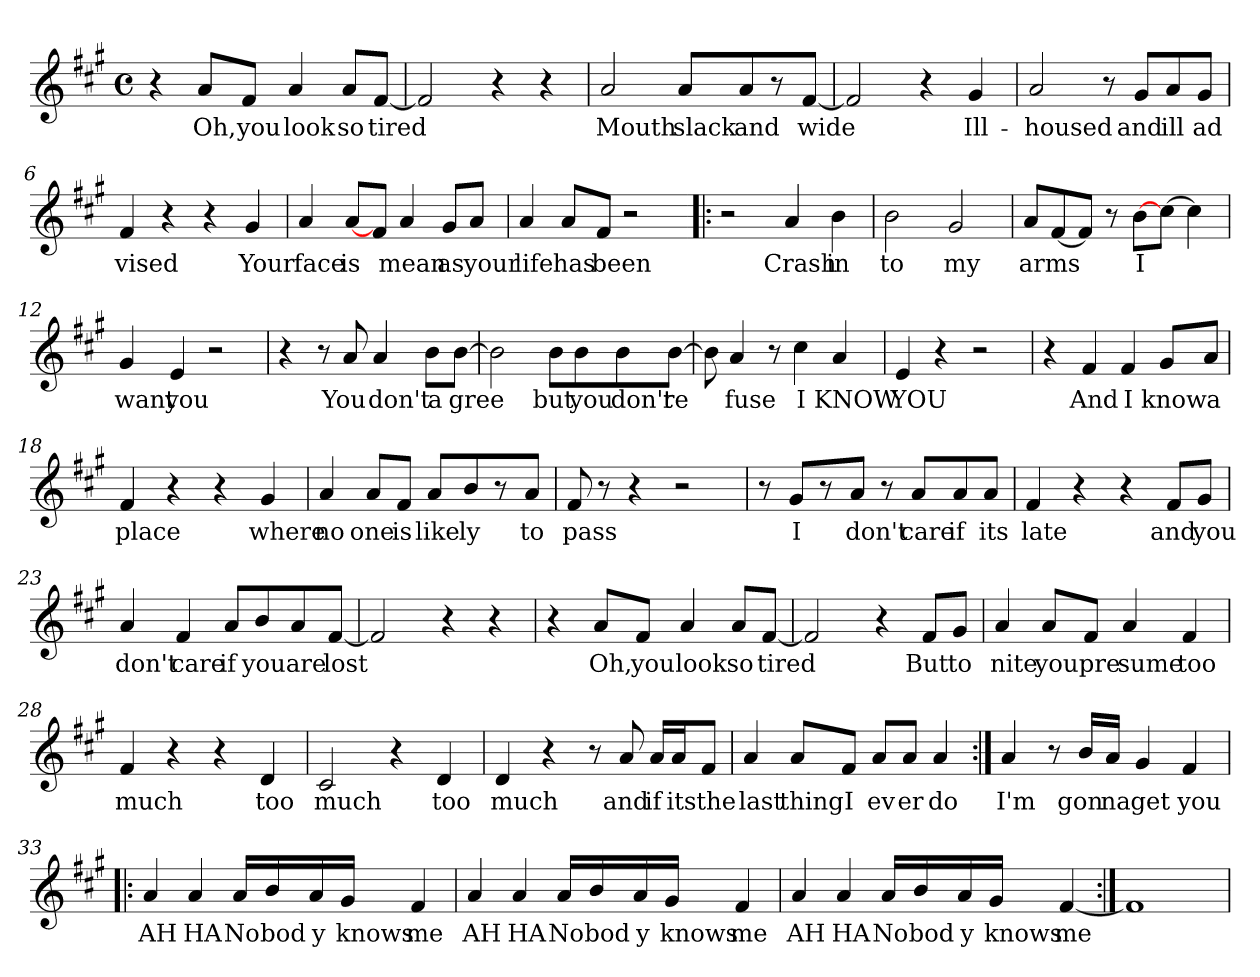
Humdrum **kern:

**kern	**text
*part1	*part1
*staff1	*staff1
*clefG2	*
*k[f#c#g#]	*
*A:	*
*M4/4	*
*met(c)	*
=1	=1
4r	.
8a/L	Oh,
8f#/J	you
4a/	look
8a/L	so
[8f#/J	tired
=2	=2
2f#/]	.
4r	.
4r	.
=3	=3
2a/	Mouth
8a/L	slack
8a/	and
8r	.
[8f#/J	wide
=4	=4
2f#/]	.
4r	.
4g#/	Ill-
!!LO:LB:g=z
=5	=5
2a/	-housed
8r	.
8g#/L	and
8a/	ill
8g#/J	ad
=6	=6
4f#/	vised
4r	.
4r	.
4g#/	Your
=7	=7
4a/	face
[8a/L	is
8f#/J	.
4a/	mean
8g#/L	as
8a/J	your
=8	=8
4a/	life
8a/L	has
8f#/J	been
2r	.
!!LO:LB:g=z
=9!|:	=9!|:
2r	.
4a/	Crash
4b\	in
=10	=10
2b\	to
2g#/	my
=11	=11
8a/L	arms
[8f#/	.
8f#/J]	.
8r	.
[8b\L	I
[8cc#\J	.
4cc#\]	.
=12	=12
4g#/	want
4e/	you
2r	.
!!LO:LB:g=z
=13	=13
4r	.
8r	.
8a/	You
4a/	don't
8b\L	a
[8b\J	gree
=14	=14
2b\]	.
8b\L	but
8b\	you
8b\	don't
[8b\J	re
=15	=15
8b\]	.
4a/	fuse
8r	.
4cc#\	I
4a/	KNOW
=16	=16
4e/	YOU
4r	.
2r	.
!!LO:LB:g=z
=17	=17
4r	.
4f#/	And
4f#/	I
8g#/L	know
8a/J	a
=18	=18
4f#/	place
4r	.
4r	.
4g#/	where
=19	=19
4a/	no
8a/L	one
8f#/J	is
8a/L	like
8b/	ly
8r	.
8a/J	to
=20	=20
8f#/	pass
8r	.
4r	.
2r	.
!!LO:LB:g=z
=21	=21
8r	.
8g#/L	I
8r	.
8a/J	don't
8r	.
8a/L	care
8a/	if
8a/J	its
=22	=22
4f#/	late
4r	.
4r	.
8f#/L	and
8g#/J	you
=23	=23
4a/	don't
4f#/	care
8a/L	if
8b/	you
8a/	are
[8f#/J	lost
=24	=24
2f#/]	.
4r	.
4r	.
!!LO:LB:g=z
=25	=25
4r	.
8a/L	Oh,
8f#/J	you
4a/	look
8a/L	so
[8f#/J	tired
=26	=26
2f#/]	.
4r	.
8f#/L	But
8g#/J	to
=27	=27
4a/	nite
8a/L	you
8f#/J	pre
4a/	sume
4f#/	too
=28	=28
4f#/	much
4r	.
4r	.
4d/	too
!!LO:LB:g=z
=29	=29
2c#/	much
4r	.
4d/	too
=30	=30
4d/	much
4r	.
8r	.
8a/	and
16a/LL	if
16a/J	its
8f#/J	the
=31	=31
4a/	last
8a/L	thing
8f#/J	I
8a/L	ev
8a/J	er
4a/	do
=32:|!	=32:|!
4a/	I'm
8r	.
16b/LL	gon
16a/JJ	na
4g#/	get
4f#/	you
!!LO:LB:g=z
=33!|:	=33!|:
4a/	AH
4a/	HA
16a/LL	No
16b/	bod
16a/	y
16g#/JJ	knows
4f#/	me
=34	=34
4a/	AH
4a/	HA
16a/LL	No
16b/	bod
16a/	y
16g#/JJ	knows
4f#/	me
=35	=35
4a/	AH
4a/	HA
16a/LL	No
16b/	bod
16a/	y
16g#/JJ	knows
[4f#/	me
=36:|!	=36:|!
1f#]	.
=	=
*-	*-
